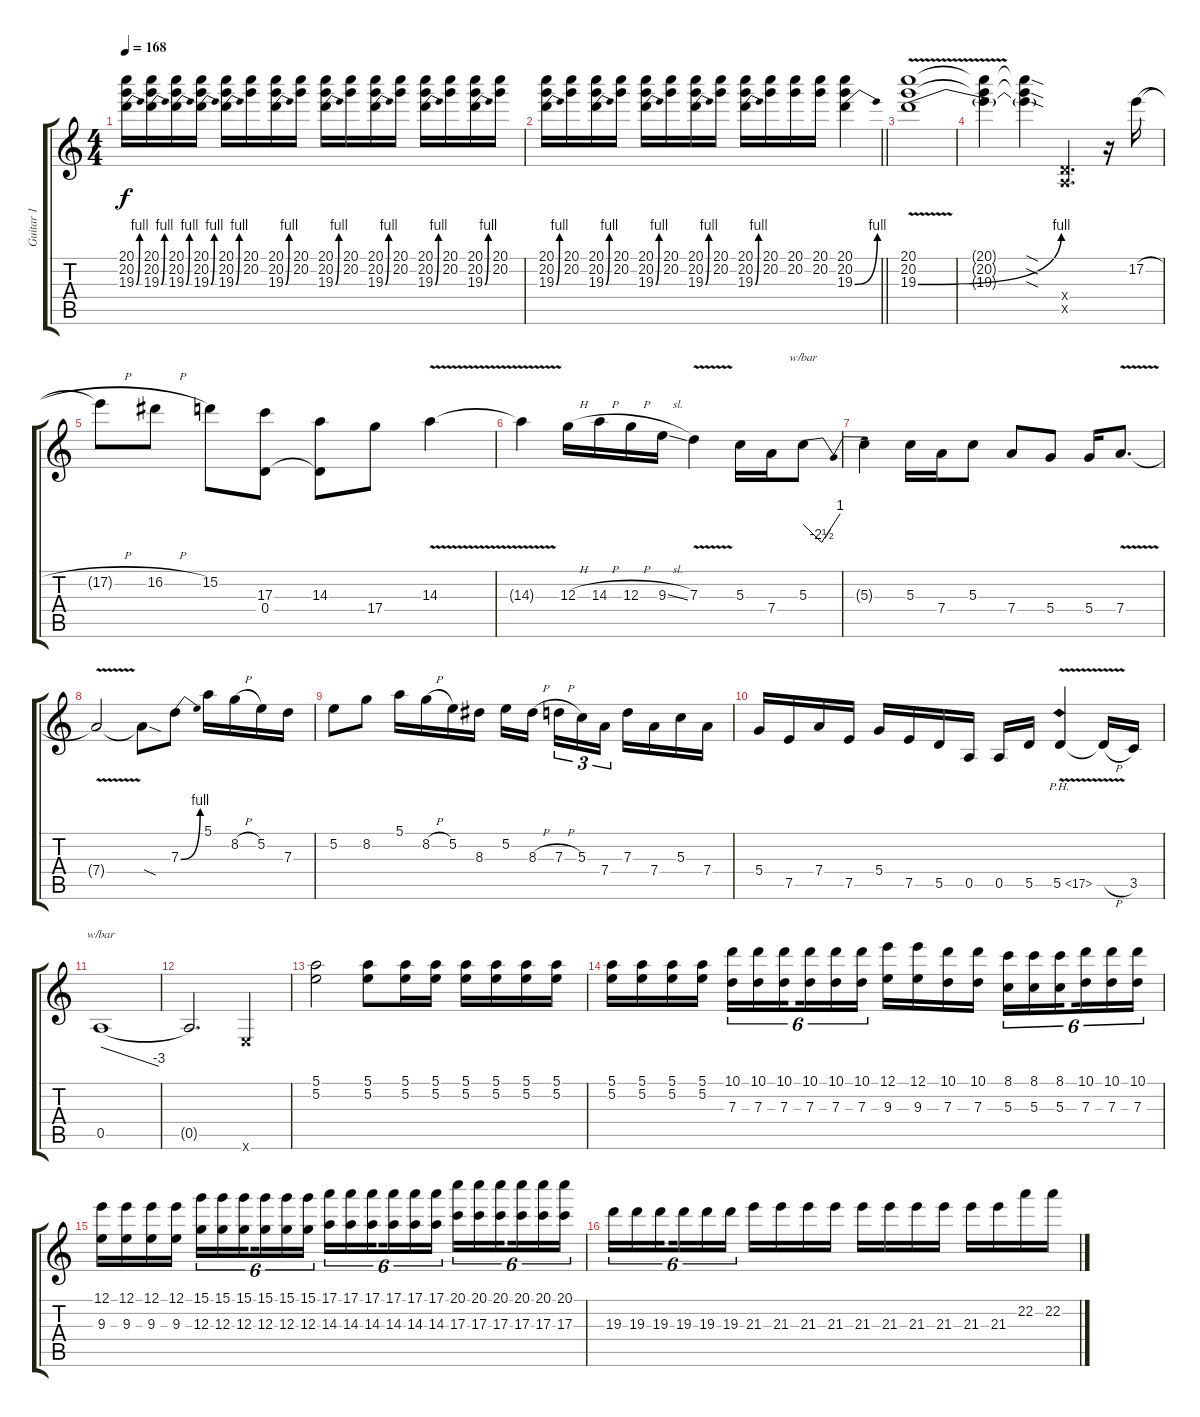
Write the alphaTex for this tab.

\track ("Guitar 1" "Guitar 1") {instrument distortionguitar}
\staff {score tabs}
\tuning (E4 B3 G3 D3 A2 E2) {hide}
\ts (4 4)
\tempo 168
\clef g2
\ks c
(20.1 20.2 19.3{be (bend 0 0 60 4)}).16{dy f} (20.1 20.2 19.3{be (bend 0 0 60 4)}).16 (20.1 20.2 19.3{be (bend 0 0 60 4)}).16 (20.1 20.2 19.3{be (bend 0 0 60 4)}).16 (20.1 20.2 19.3{be (bend 0 0 60 4)}).16 (20.1 20.2).16 (20.1 20.2 19.3{be (bend 0 0 60 4)}).16 (20.1 20.2).16 (20.1 20.2 19.3{be (bend 0 0 60 4)}).16 (20.1 20.2).16 (20.1 20.2 19.3{be (bend 0 0 60 4)}).16 (20.1 20.2).16 (20.1 20.2 19.3{be (bend 0 0 60 4)}).16 (20.1 20.2).16 (20.1 20.2 19.3{be (bend 0 0 60 4)}).16 (20.1 20.2).16 |
\barLineRight lightlight
(20.1 20.2 19.3{be (bend 0 0 60 4)}).16 (20.1 20.2).16 (20.1 20.2 19.3{be (bend 0 0 60 4)}).16 (20.1 20.2).16 (20.1 20.2 19.3{be (bend 0 0 60 4)}).16 (20.1 20.2).16 (20.1 20.2 19.3{be (bend 0 0 60 4)}).16 (20.1 20.2).16 (20.1 20.2 19.3{be (bend 0 0 60 4)}).16 (20.1 20.2).16 (20.1 20.2).16 (20.1 20.2).16 (20.1 20.2 19.3{be (bend 0 0 60 4)}).4 |
(20.1 20.2 19.3{be (bend 0 0 60 4) v}).1 |
(20.1{t} 20.2{t} 19.3{t}).4 (20.1{sod t} 20.2{sod t} 19.3{sod t}).4 (0.4{x} 0.5{x}).4{d} r.16 17.2{h}.16 |
17.2{h t}.8 16.2{h}.8 15.2.8 (17.3 0.4).8 (14.3 0.4{t}).8 17.4.8 14.3{v}.4 |
14.3{t}.4 12.3{h}.16 14.3{h}.16 12.3{h}.16 9.3{sl}.16 7.3{v}.4 5.3.16 7.4.16 5.3.8{tbe (dip default 0 0 15 -10 60 4)} |
5.3{t}.4 5.3.16 7.4.16 5.3.8 7.4.8 5.4.8 5.4.16 7.4{v}.8{d} |
7.4{t}.2 7.4{sod t}.8 7.3{be (bend 0 0 60 4)}.8 5.1.16 8.2{h}.16 5.2.16 7.3.16 |
5.2.8 8.2.8 5.1.16 8.2{h}.16 5.2.16 8.3.16 5.2.16 8.3{h}.16{beam splitsecondary} 7.3{h}.16{tu (3 2)} 5.3.16{tu (3 2)} 7.4.16{tu (3 2)} 7.3.16 7.4.16 5.3.16 7.4.16 |
5.4.16 7.5.16 7.4.16 7.5.16 5.4.16 7.5.16 5.5.16 0.5.16 0.5.16 5.5.16 5.5{ph 12 v}.4 5.5{h t}.16 3.5.16 |
0.5.1{tbe (dive default 0 0 60 -12)} |
0.5{t}.2{d} 0.6{x}.4 |
(5.1 5.2).2 (5.1 5.2).8 (5.1 5.2).16 (5.1 5.2).16 (5.1 5.2).16 (5.1 5.2).16 (5.1 5.2).16 (5.1 5.2).16 |
(5.1 5.2).16 (5.1 5.2).16 (5.1 5.2).16 (5.1 5.2).16 (10.1 7.3).16{tu (6 4)} (10.1 7.3).16{tu (6 4)} (10.1 7.3).16{tu (6 4) beam splitsecondary} (10.1 7.3).16{tu (6 4)} (10.1 7.3).16{tu (6 4)} (10.1 7.3).16{tu (6 4)} (12.1 9.3).16 (12.1 9.3).16 (10.1 7.3).16 (10.1 7.3).16 (8.1 5.3).16{tu (6 4)} (8.1 5.3).16{tu (6 4)} (8.1 5.3).16{tu (6 4) beam splitsecondary} (10.1 7.3).16{tu (6 4)} (10.1 7.3).16{tu (6 4)} (10.1 7.3).16{tu (6 4)} |
(12.1 9.3).16 (12.1 9.3).16 (12.1 9.3).16 (12.1 9.3).16 (15.1 12.3).16{tu (6 4)} (15.1 12.3).16{tu (6 4)} (15.1 12.3).16{tu (6 4) beam splitsecondary} (15.1 12.3).16{tu (6 4)} (15.1 12.3).16{tu (6 4)} (15.1 12.3).16{tu (6 4)} (17.1 14.3).16{tu (6 4)} (17.1 14.3).16{tu (6 4)} (17.1 14.3).16{tu (6 4) beam splitsecondary} (17.1 14.3).16{tu (6 4)} (17.1 14.3).16{tu (6 4)} (17.1 14.3).16{tu (6 4)} (20.1 17.3).16{tu (6 4)} (20.1 17.3).16{tu (6 4)} (20.1 17.3).16{tu (6 4) beam splitsecondary} (20.1 17.3).16{tu (6 4)} (20.1 17.3).16{tu (6 4)} (20.1 17.3).16{tu (6 4)} |
19.3.16{tu (6 4)} 19.3.16{tu (6 4)} 19.3.16{tu (6 4) beam splitsecondary} 19.3.16{tu (6 4)} 19.3.16{tu (6 4)} 19.3.16{tu (6 4)} 21.3.16 21.3.16 21.3.16 21.3.16 21.3.16 21.3.16 21.3.16 21.3.16 21.3.16 21.3.16 22.2.16 22.2.16
